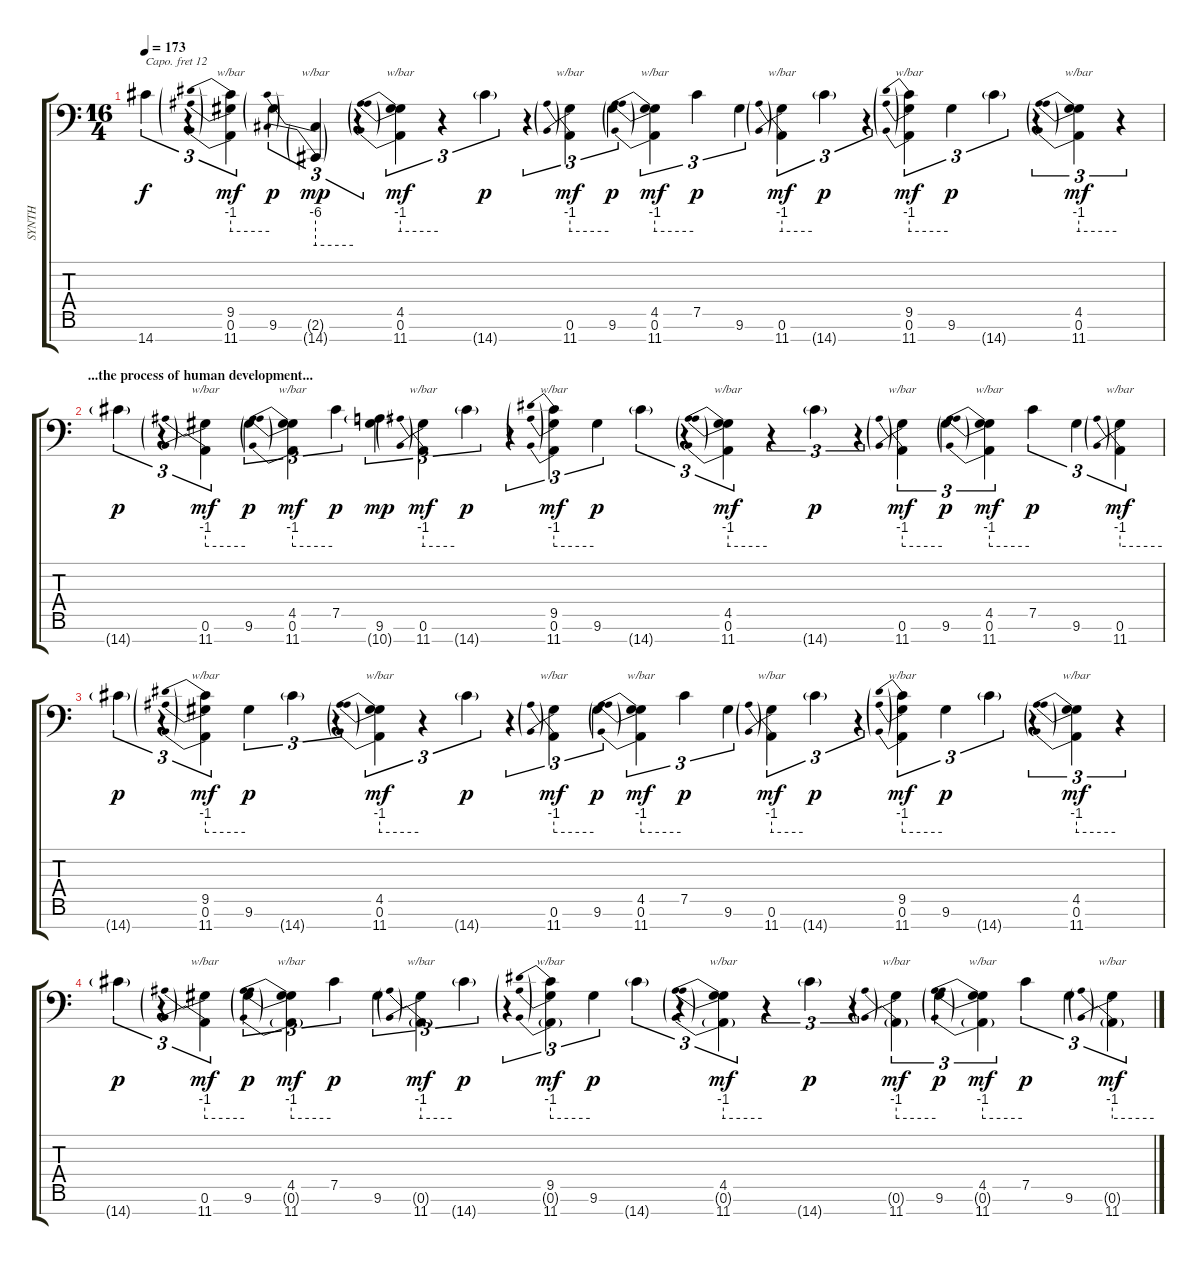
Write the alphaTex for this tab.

\track ("SYNTH" "SYNTH") {instrument synthbrass2}
\staff {score tabs}
\capo 12
\tuning (Eb4 B3 Gb3 B2 Gb2 B1 B-1) {hide}
\ts (16 4)
\tempo 173
\clef f4
\ks c
14.7.4{tu (3 2) dy f} r.4{tu (3 2)} (9.5 0.6 11.7).4{tu (3 2) tbe (predive default 0 -4 60 -4) dy mf} 9.6.4{tu (3 2) dy p} (2.6{g} 14.7{g}).4{tu (3 2) tbe (predive default 0 -24 60 -24) dy mp} r.4{tu (3 2)} (4.5 0.6 11.7).4{tu (3 2) tbe (predive default 0 -4 60 -4) dy mf} r.4{tu (3 2)} 14.7{g}.4{tu (3 2) dy p} r.4{tu (3 2)} (0.6 11.7).4{tu (3 2) tbe (predive default 0 -4 60 -4) dy mf} 9.6.4{tu (3 2) dy p} (4.5 0.6 11.7).4{tu (3 2) tbe (predive default 0 -4 60 -4) dy mf} 7.5.4{tu (3 2) dy p} 9.6.4{tu (3 2)} (0.6 11.7).4{tu (3 2) tbe (predive default 0 -4 60 -4) dy mf} 14.7{g}.4{tu (3 2) dy p} r.4{tu (3 2)} (9.5 0.6 11.7).4{tu (3 2) tbe (predive default 0 -4 60 -4) dy mf} 9.6.4{tu (3 2) dy p} 14.7{g}.4{tu (3 2)} r.4{tu (3 2)} (4.5 0.6 11.7).4{tu (3 2) tbe (predive default 0 -4 60 -4) dy mf} r.4{tu (3 2)} |
\section ("" "...the process of human development...")
14.7{g}.4{tu (3 2) dy p} r.4{tu (3 2)} (0.6 11.7).4{tu (3 2) tbe (predive default 0 -4 60 -4) dy mf} 9.6.4{tu (3 2) dy p} (4.5 0.6 11.7).4{tu (3 2) tbe (predive default 0 -4 60 -4) dy mf} 7.5.4{tu (3 2) dy p} (9.6 10.7{g}).4{tu (3 2) dy mp} (0.6 11.7).4{tu (3 2) tbe (predive default 0 -4 60 -4) dy mf} 14.7{g}.4{tu (3 2) dy p} r.4{tu (3 2)} (9.5 0.6 11.7).4{tu (3 2) tbe (predive default 0 -4 60 -4) dy mf} 9.6.4{tu (3 2) dy p} 14.7{g}.4{tu (3 2)} r.4{tu (3 2)} (4.5 0.6 11.7).4{tu (3 2) tbe (predive default 0 -4 60 -4) dy mf} r.4{tu (3 2)} 14.7{g}.4{tu (3 2) dy p} r.4{tu (3 2)} (0.6 11.7).4{tu (3 2) tbe (predive default 0 -4 60 -4) dy mf} 9.6.4{tu (3 2) dy p} (4.5 0.6 11.7).4{tu (3 2) tbe (predive default 0 -4 60 -4) dy mf} 7.5.4{tu (3 2) dy p} 9.6.4{tu (3 2)} (0.6 11.7).4{tu (3 2) tbe (predive default 0 -4 60 -4) dy mf} |
14.7{g}.4{tu (3 2) dy p} r.4{tu (3 2)} (9.5 0.6 11.7).4{tu (3 2) tbe (predive default 0 -4 60 -4) dy mf} 9.6.4{tu (3 2) dy p} 14.7{g}.4{tu (3 2)} r.4{tu (3 2)} (4.5 0.6 11.7).4{tu (3 2) tbe (predive default 0 -4 60 -4) dy mf} r.4{tu (3 2)} 14.7{g}.4{tu (3 2) dy p} r.4{tu (3 2)} (0.6 11.7).4{tu (3 2) tbe (predive default 0 -4 60 -4) dy mf} 9.6.4{tu (3 2) dy p} (4.5 0.6 11.7).4{tu (3 2) tbe (predive default 0 -4 60 -4) dy mf} 7.5.4{tu (3 2) dy p} 9.6.4{tu (3 2)} (0.6 11.7).4{tu (3 2) tbe (predive default 0 -4 60 -4) dy mf} 14.7{g}.4{tu (3 2) dy p} r.4{tu (3 2)} (9.5 0.6 11.7).4{tu (3 2) tbe (predive default 0 -4 60 -4) dy mf} 9.6.4{tu (3 2) dy p} 14.7{g}.4{tu (3 2)} r.4{tu (3 2)} (4.5 0.6 11.7).4{tu (3 2) tbe (predive default 0 -4 60 -4) dy mf} r.4{tu (3 2)} |
14.7{g}.4{tu (3 2) dy p} r.4{tu (3 2)} (0.6 11.7).4{tu (3 2) tbe (predive default 0 -4 60 -4) dy mf} 9.6.4{tu (3 2) dy p} (4.5 0.6{g} 11.7).4{tu (3 2) tbe (predive default 0 -4 60 -4) dy mf} 7.5.4{tu (3 2) dy p} 9.6.4{tu (3 2)} (0.6{g} 11.7).4{tu (3 2) tbe (predive default 0 -4 60 -4) dy mf} 14.7{g}.4{tu (3 2) dy p} r.4{tu (3 2)} (9.5 0.6{g} 11.7).4{tu (3 2) tbe (predive default 0 -4 60 -4) dy mf} 9.6.4{tu (3 2) dy p} 14.7{g}.4{tu (3 2)} r.4{tu (3 2)} (4.5 0.6{g} 11.7).4{tu (3 2) tbe (predive default 0 -4 60 -4) dy mf} r.4{tu (3 2)} 14.7{g}.4{tu (3 2) dy p} r.4{tu (3 2)} (0.6{g} 11.7).4{tu (3 2) tbe (predive default 0 -4 60 -4) dy mf} 9.6.4{tu (3 2) dy p} (4.5 0.6{g} 11.7).4{tu (3 2) tbe (predive default 0 -4 60 -4) dy mf} 7.5.4{tu (3 2) dy p} 9.6.4{tu (3 2)} (0.6{g} 11.7).4{tu (3 2) tbe (predive default 0 -4 60 -4) dy mf}
